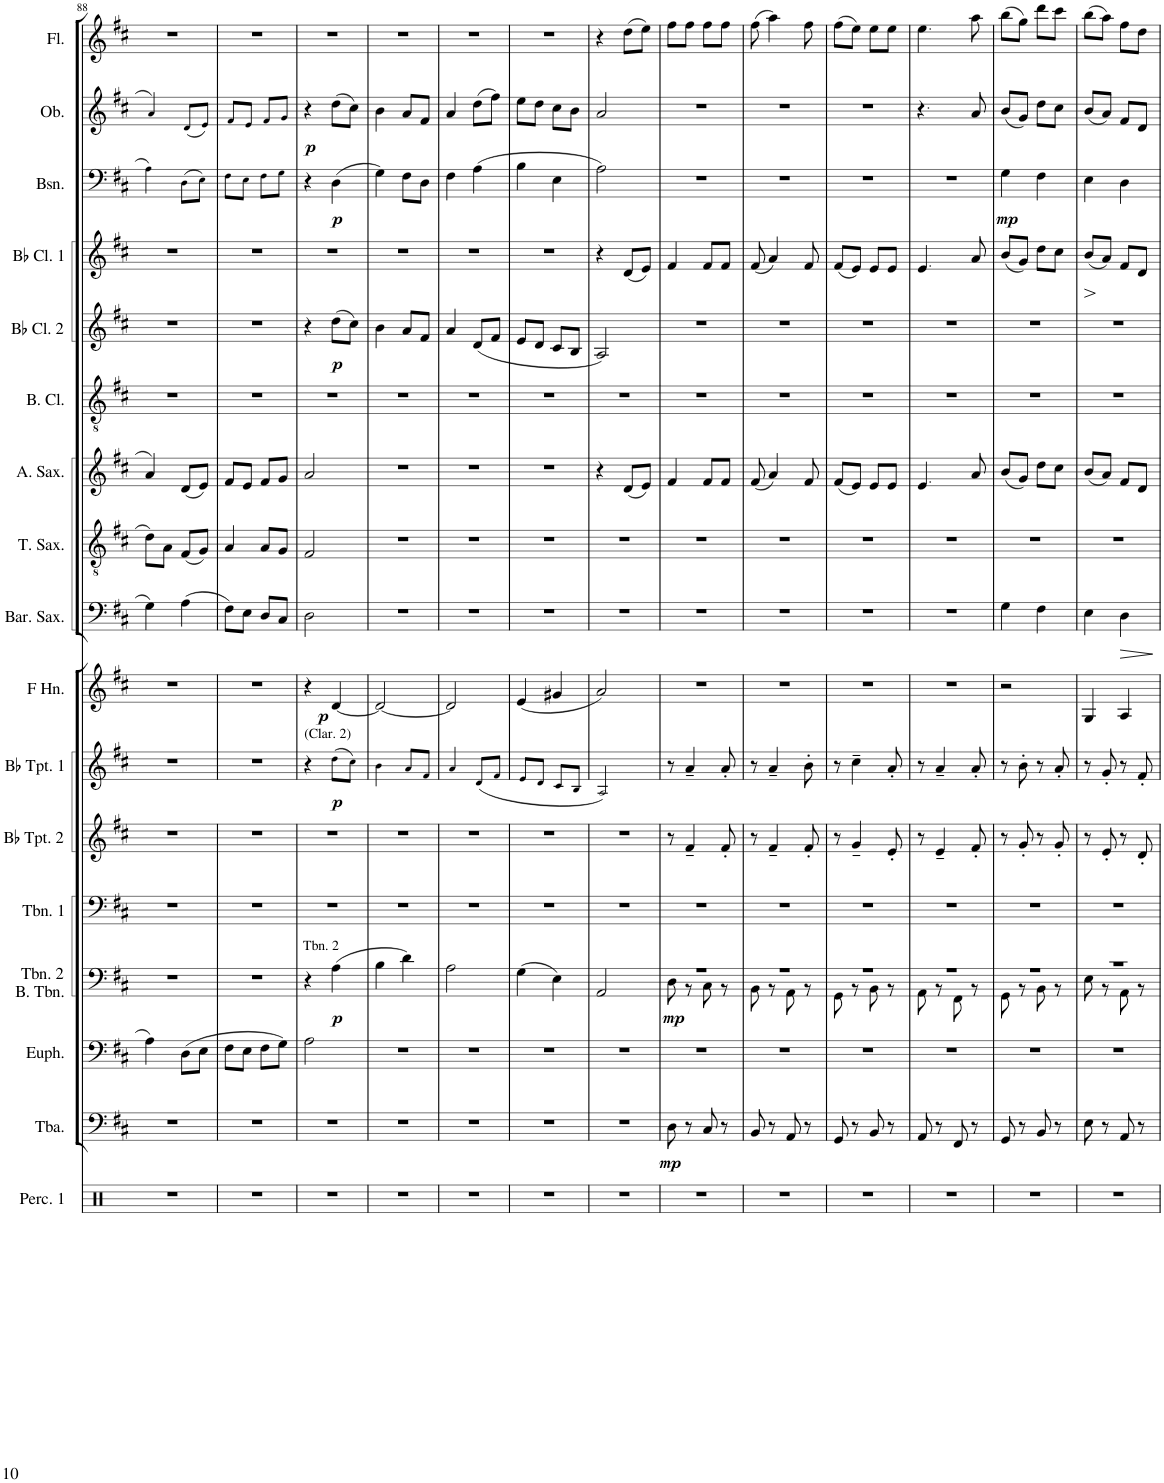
**kern	**kern	**dynam	**kern	**kern	**dynam	**kern	**kern	**kern	**dynam	**kern	**dynam	**kern	**dynam	**kern	**kern	**kern	**kern	**dynam	**kern	**dynam	**kern	**dynam	**kern	**dynam	**kern
*part17	*part16	*part16	*part15	*part14	*part14	*part13	*part12	*part11	*part11	*part10	*part10	*part9	*part9	*part8	*part7	*part6	*part5	*part5	*part4	*part4	*part3	*part3	*part2	*part2	*part1
*staff17	*staff16	*staff16	*staff15	*staff14	*staff14	*staff13	*staff12	*staff11	*staff11	*staff10	*staff10	*staff9	*staff9	*staff8	*staff7	*staff6	*staff5	*staff5	*staff4	*staff4	*staff3	*staff3	*staff2	*staff2	*staff1
*I"Percussion 1	*I"Tuba	*	*I"Euphonium	*I"Trombone 2 Bass Trombone	*	*I"Trombone 1	*I"Bb Trumpet 2	*I"Bb Trumpet 1	*	*I"Horn in F	*	*I"Baritone Saxophone	*	*I"Tenor Saxophone	*I"Alto Saxophone	*I"Bass Clarinet	*I"Bb Clarinet 2	*	*I"Bb Clarinet 1	*	*I"Bassoon	*	*I"Oboe	*	*I"Flute
*I'Perc. 1	*I'Tba.	*	*I'Euph.	*I'Tbn. 2 B. Tbn.	*	*I'Tbn. 1	*I'Bb Tpt. 2	*I'Bb Tpt. 1	*	*	*	*I'Bar. Sax.	*	*I'T. Sax.	*I'A. Sax.	*I'B. Cl.	*I'Bb Cl. 2	*	*I'Bb Cl. 1	*	*I'Bsn.	*	*I'Ob.	*	*I'Fl.
!!LO:PB:g=z
*clefX	*clefF4	*	*clefF4	*clefF4	*	*clefF4	*clefG2	*clefG2	*	*clefG2	*	*clefF4	*	*clefGv2	*clefG2	*clefGv2	*clefG2	*	*clefG2	*	*clefF4	*	*clefG2	*	*clefG2
*	*	*	*	*	*	*	*ITrd1c2	*ITrd1c2	*	*ITrd4c7	*	*ITrd12c21	*	*ITrd8c14	*ITrd5c9	*ITrd8c14	*ITrd1c2	*	*ITrd1c2	*	*	*	*	*	*
*k[]	*k[f#c#]	*	*k[f#c#]	*k[f#c#]	*	*k[f#c#]	*k[f#c#]	*k[f#c#]	*	*k[f#c#]	*	*k[f#c#]	*	*k[f#c#]	*k[f#c#]	*k[f#c#]	*k[f#c#]	*	*k[f#c#]	*	*k[f#c#]	*	*k[f#c#]	*	*k[f#c#]
*M2/4	*M2/4	*	*M2/4	*M2/4	*	*M2/4	*M2/4	*M2/4	*	*M2/4	*	*M2/4	*	*M2/4	*M2/4	*M2/4	*M2/4	*	*M2/4	*	*M2/4	*	*M2/4	*	*M2/4
=88	=88	=88	=88	=88	=88	=88	=88	=88	=88	=88	=88	=88	=88	=88	=88	=88	=88	=88	=88	=88	=88	=88	=88	=88	=88
2r	2r	.	4A\	2r	.	2r	2r	2r	.	2r	.	4G\	.	8d\L	4a/	2r	2r	.	2r	.	4A\	.	4a/	.	2r
.	.	.	.	.	.	.	.	.	.	.	.	.	.	8A\J	.	.	.	.	.	.	.	.	.	.	.
.	.	.	(8D\L	.	.	.	.	.	.	.	.	(4A\	.	(8F#/L	(8d/L	.	.	.	.	.	(8D\L	.	(8d/L	.	.
.	.	.	8E\J	.	.	.	.	.	.	.	.	.	.	8G/J)	8e/J)	.	.	.	.	.	8E\J)	.	8e/J)	.	.
=89	=89	=89	=89	=89	=89	=89	=89	=89	=89	=89	=89	=89	=89	=89	=89	=89	=89	=89	=89	=89	=89	=89	=89	=89	=89
2r	2r	.	8F#\L	2r	.	2r	2r	2r	.	2r	.	8F#\L)	.	4A/	8f#/L	2r	2r	.	2r	.	8F#\L	.	8f#/L	.	2r
.	.	.	8E\J	.	.	.	.	.	.	.	.	8E\J	.	.	8e/J	.	.	.	.	.	8E\J	.	8e/J	.	.
.	.	.	8F#\L	.	.	.	.	.	.	.	.	8D/L	.	8A/L	8f#/L	.	.	.	.	.	8F#\L	.	8f#/L	.	.
.	.	.	8G\J)	.	.	.	.	.	.	.	.	8C#/J	.	8G/J	8g/J	.	.	.	.	.	8G\J	.	8g/J	.	.
=90	=90	=90	=90	=90	=90	=90	=90	=90	=90	=90	=90	=90	=90	=90	=90	=90	=90	=90	=90	=90	=90	=90	=90	=90	=90
!	!	!	!	!	!	!	!	!LO:TX:a:t=(Clar. 2)	!	!	!	!	!	!	!	!	!	!	!	!	!	!	!	!	!
!	!	!	!	!LO:TX:a:t=Tbn. 2	!	!	!	!	!	!	!	!	!	!	!	!	!	!	!	!	!	!	!	!	!
!	!	!	!	!	!	!	!	!	!	!	!	!	!	!	!	!	!	!	!	!	!	!	!	!LO:DY:b	!
2r	2r	.	2A\	4r	.	2r	2r	4r	.	4r	.	2D\	.	2F#/	2a/	2r	4r	.	2r	.	4r	.	4r	p	2r
!	!	!	!	!	!LO:DY:b	!	!	!	!LO:DY:b	!	!LO:DY:b	!	!	!	!	!	!	!LO:DY:b	!	!	!	!LO:DY:b	!	!	!
.	.	.	.	(4A\	p	.	.	(8dd\L	p	[4d/	p	.	.	.	.	.	(8dd\L	p	.	.	(4D\	p	(8dd\L	.	.
.	.	.	.	.	.	.	.	8cc#\J)	.	.	.	.	.	.	.	.	8cc#\J)	.	.	.	.	.	8cc#\J)	.	.
=91	=91	=91	=91	=91	=91	=91	=91	=91	=91	=91	=91	=91	=91	=91	=91	=91	=91	=91	=91	=91	=91	=91	=91	=91	=91
2r	2r	.	2r	4B\	.	2r	2r	4b\	.	2d/_	.	2r	.	2r	2r	2r	4b\	.	2r	.	4G\)	.	4b\	.	2r
.	.	.	.	4d\)	.	.	.	8a/L	.	.	.	.	.	.	.	.	8a/L	.	.	.	8F#\L	.	8a/L	.	.
.	.	.	.	.	.	.	.	8f#/J	.	.	.	.	.	.	.	.	8f#/J	.	.	.	8D\J	.	8f#/J	.	.
=92	=92	=92	=92	=92	=92	=92	=92	=92	=92	=92	=92	=92	=92	=92	=92	=92	=92	=92	=92	=92	=92	=92	=92	=92	=92
2r	2r	.	2r	2A\	.	2r	2r	4a/	.	2d/]	.	2r	.	2r	2r	2r	4a/	.	2r	.	4F#\	.	4a/	.	2r
.	.	.	.	.	.	.	.	(8d/L	.	.	.	.	.	.	.	.	(8d/L	.	.	.	(4A\	.	(>8dd\L	.	.
.	.	.	.	.	.	.	.	8f#/J	.	.	.	.	.	.	.	.	8f#/J	.	.	.	.	.	8ff#\J)	.	.
=93	=93	=93	=93	=93	=93	=93	=93	=93	=93	=93	=93	=93	=93	=93	=93	=93	=93	=93	=93	=93	=93	=93	=93	=93	=93
2r	2r	.	2r	(4G\	.	2r	2r	8e/L	.	(4e/	.	2r	.	2r	2r	2r	8e/L	.	2r	.	4B\	.	8ee\L	.	2r
.	.	.	.	.	.	.	.	8d/J	.	.	.	.	.	.	.	.	8d/J	.	.	.	.	.	8dd\J	.	.
.	.	.	.	4E\)	.	.	.	8c#/L	.	4g#X/	.	.	.	.	.	.	8c#/L	.	.	.	4E\	.	8cc#\L	.	.
.	.	.	.	.	.	.	.	8B/J	.	.	.	.	.	.	.	.	8B/J	.	.	.	.	.	8b\J	.	.
=94	=94	=94	=94	=94	=94	=94	=94	=94	=94	=94	=94	=94	=94	=94	=94	=94	=94	=94	=94	=94	=94	=94	=94	=94	=94
2r	2r	.	2r	2AA/	.	2r	2r	2A/)	.	2a/)	.	2r	.	2r	4r	2r	2A/)	.	4r	.	2A\)	.	2a/	.	4r
.	.	.	.	.	.	.	.	.	.	.	.	.	.	.	(8d/L	.	.	.	(8d/L	.	.	.	.	.	(8dd\L
.	.	.	.	.	.	.	.	.	.	.	.	.	.	.	8e/J)	.	.	.	8e/J)	.	.	.	.	.	8ee\J)
=95	=95	=95	=95	=95	=95	=95	=95	=95	=95	=95	=95	=95	=95	=95	=95	=95	=95	=95	=95	=95	=95	=95	=95	=95	=95
*	*	*	*	*^	*	*	*	*	*	*	*	*	*	*	*	*	*	*	*	*	*	*	*	*	*
!	!	!LO:DY:b	!	!	!	!LO:DY:b	!	!	!	!	!	!	!	!	!	!	!	!	!	!	!	!	!	!	!	!
2r	8D\	mp	2r	2r	8D\	mp	2r	8r	8r	.	2r	.	2r	.	2r	4f#/	2r	2r	.	4f#/	.	2r	.	2r	.	8ff#\L
.	8r	.	.	.	8r	.	.	4f#~/	4a~/	.	.	.	.	.	.	.	.	.	.	.	.	.	.	.	.	8ff#\J
.	8C#/	.	.	.	8C#\	.	.	.	.	.	.	.	.	.	.	8f#/L	.	.	.	8f#/L	.	.	.	.	.	8ff#\L
.	8r	.	.	.	8r	.	.	8f#'/	8a'/	.	.	.	.	.	.	8f#/J	.	.	.	8f#/J	.	.	.	.	.	8ff#\J
=96	=96	=96	=96	=96	=96	=96	=96	=96	=96	=96	=96	=96	=96	=96	=96	=96	=96	=96	=96	=96	=96	=96	=96	=96	=96	=96
2r	8BB/	.	2r	2r	8BB\	.	2r	8r	8r	.	2r	.	2r	.	2r	(8f#/	2r	2r	.	(8f#/	.	2r	.	2r	.	(8ff#\
.	8r	.	.	.	8r	.	.	4f#~/	4a~/	.	.	.	.	.	.	4a/)	.	.	.	4a/)	.	.	.	.	.	4aa\)
.	8AA/	.	.	.	8AA\	.	.	.	.	.	.	.	.	.	.	.	.	.	.	.	.	.	.	.	.	.
.	8r	.	.	.	8r	.	.	8f#'/	8b'\	.	.	.	.	.	.	8f#/	.	.	.	8f#/	.	.	.	.	.	8ff#\
=97	=97	=97	=97	=97	=97	=97	=97	=97	=97	=97	=97	=97	=97	=97	=97	=97	=97	=97	=97	=97	=97	=97	=97	=97	=97	=97
2r	8GG/	.	2r	2r	8GG\	.	2r	8r	8r	.	2r	.	2r	.	2r	(8f#/L	2r	2r	.	(8f#/L	.	2r	.	2r	.	(8ff#\L
.	8r	.	.	.	8r	.	.	4g~/	4cc#~\	.	.	.	.	.	.	8e/J)	.	.	.	8e/J)	.	.	.	.	.	8ee\J)
.	8BB/	.	.	.	8BB\	.	.	.	.	.	.	.	.	.	.	8e/L	.	.	.	8e/L	.	.	.	.	.	8ee\L
.	8r	.	.	.	8r	.	.	8e'/	8a'/	.	.	.	.	.	.	8e/J	.	.	.	8e/J	.	.	.	.	.	8ee\J
=98	=98	=98	=98	=98	=98	=98	=98	=98	=98	=98	=98	=98	=98	=98	=98	=98	=98	=98	=98	=98	=98	=98	=98	=98	=98	=98
2r	8AA/	.	2r	2r	8AA\	.	2r	8r	8r	.	2r	.	2r	.	2r	4.e/	2r	2r	.	4.e/	.	2r	.	4.r	.	4.ee\
.	8r	.	.	.	8r	.	.	4e~/	4a~/	.	.	.	.	.	.	.	.	.	.	.	.	.	.	.	.	.
.	8FF#/	.	.	.	8FF#\	.	.	.	.	.	.	.	.	.	.	.	.	.	.	.	.	.	.	.	.	.
.	8r	.	.	.	8r	.	.	8f#'/	8a'/	.	.	.	.	.	.	8a/	.	.	.	8a/	.	.	.	8a/	.	8aa\
=99	=99	=99	=99	=99	=99	=99	=99	=99	=99	=99	=99	=99	=99	=99	=99	=99	=99	=99	=99	=99	=99	=99	=99	=99	=99	=99
!	!	!	!	!	!	!	!	!	!	!	!	!	!	!	!	!	!	!	!	!	!	!	!LO:DY:b	!	!	!
2r	8GG/	.	2r	2r	8GG\	.	2r	8r	8r	.	2r	.	4G\	.	2r	(8b/L	2r	2r	.	(8b/L	.	4G\	mp	(8b/L	.	(8bb\L
.	8r	.	.	.	8r	.	.	8g'/	8b'\	.	.	.	.	.	.	8g/J)	.	.	.	8g/J)	.	.	.	8g/J)	.	8gg\J)
.	8BB/	.	.	.	8BB\	.	.	8r	8r	.	.	.	4F#\	.	.	8dd\L	.	.	.	8dd\L	.	4F#\	.	8dd\L	.	8ddd\L
.	8r	.	.	.	8r	.	.	8g'/	8a'/	.	.	.	.	.	.	8cc#\J	.	.	.	8cc#\J	.	.	.	8cc#\J	.	8ccc#\J
=100	=100	=100	=100	=100	=100	=100	=100	=100	=100	=100	=100	=100	=100	=100	=100	=100	=100	=100	=100	=100	=100	=100	=100	=100	=100	=100
!	!	!	!	!	!	!	!	!	!	!	!	!	!	!	!	!	!	!	!	!	!LO:HP:b	!	!	!	!	!
2r	8E\	.	2r	2r	8E\	.	2r	8r	8r	.	4G/	.	4E\	.	2r	(8b/L	2r	2r	.	(8b/L	>	4E\	.	(8b/L	.	(8bb\L
.	8r	.	.	.	8r	.	.	8e'/	8g'/	.	.	.	.	.	.	8a/J)	.	.	.	8a/J)	]	.	.	8a/J)	.	8aa\J)
!	!	!	!	!	!	!	!	!	!	!	!	!	!	!LO:HP:b	!	!	!	!	!	!	!	!	!	!	!	!
.	8AA/	.	.	.	8AA\	.	.	8r	8r	.	4A/	.	4D\	>	.	8f#/L	.	.	.	8f#/L	.	4D\	.	8f#/L	.	8ff#\L
.	8r	.	.	.	8r	.	.	8d'/	8f#'/	.	.	.	.	.	.	8d/J	.	.	.	8d/J	.	.	.	8d/J	.	8dd\J
*	*	*	*	*v	*v	*	*	*	*	*	*	*	*	*	*	*	*	*	*	*	*	*	*	*	*	*
.	.	.	.	.	.	.	.	.	.	.	.	.	]	.	.	.	.	.	.	.	.	.	.	.	.
=	=	=	=	=	=	=	=	=	=	=	=	=	=	=	=	=	=	=	=	=	=	=	=	=	=
*-	*-	*-	*-	*-	*-	*-	*-	*-	*-	*-	*-	*-	*-	*-	*-	*-	*-	*-	*-	*-	*-	*-	*-	*-	*-
